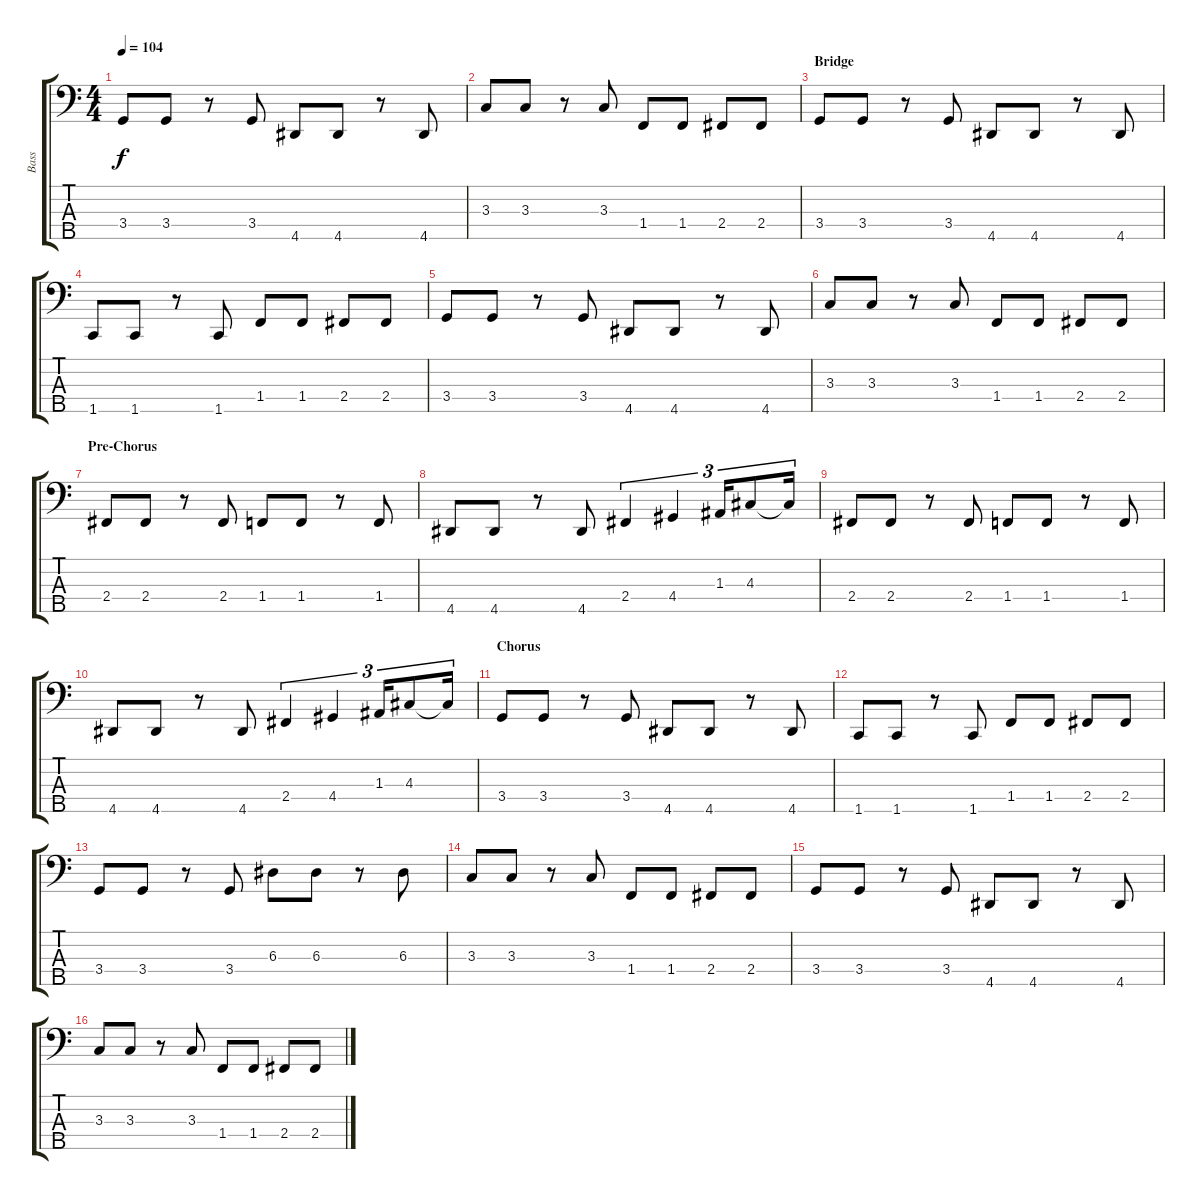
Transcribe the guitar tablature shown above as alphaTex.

\track ("Bass" "Bass") {instrument synthbass2}
\staff {score tabs}
\tuning (G2 D2 A1 E1 B0) {hide}
\ts (4 4)
\tempo 104
\clef f4
\ks c
3.4.8{dy f} 3.4.8 r.8 3.4.8 4.5.8 4.5.8 r.8 4.5.8 |
3.3.8 3.3.8 r.8 3.3.8 1.4.8 1.4.8 2.4.8 2.4.8 |
\section ("" "Bridge")
3.4.8 3.4.8 r.8 3.4.8 4.5.8 4.5.8 r.8 4.5.8 |
1.5.8 1.5.8 r.8 1.5.8 1.4.8 1.4.8 2.4.8 2.4.8 |
3.4.8 3.4.8 r.8 3.4.8 4.5.8 4.5.8 r.8 4.5.8 |
3.3.8 3.3.8 r.8 3.3.8 1.4.8 1.4.8 2.4.8 2.4.8 |
\section ("" "Pre-Chorus")
2.4.8 2.4.8 r.8 2.4.8 1.4.8 1.4.8 r.8 1.4.8 |
4.5.8 4.5.8 r.8 4.5.8 2.4.4{tu (3 2)} 4.4.4{tu (3 2)} 1.3.16{tu (3 2)} 4.3.8{tu (3 2)} 4.3{t}.16{tu (3 2)} |
2.4.8 2.4.8 r.8 2.4.8 1.4.8 1.4.8 r.8 1.4.8 |
4.5.8 4.5.8 r.8 4.5.8 2.4.4{tu (3 2)} 4.4.4{tu (3 2)} 1.3.16{tu (3 2)} 4.3.8{tu (3 2)} 4.3{t}.16{tu (3 2)} |
\section ("" "Chorus")
3.4.8 3.4.8 r.8 3.4.8 4.5.8 4.5.8 r.8 4.5.8 |
1.5.8 1.5.8 r.8 1.5.8 1.4.8 1.4.8 2.4.8 2.4.8 |
3.4.8 3.4.8 r.8 3.4.8 6.3.8 6.3.8 r.8 6.3.8 |
3.3.8 3.3.8 r.8 3.3.8 1.4.8 1.4.8 2.4.8 2.4.8 |
3.4.8 3.4.8 r.8 3.4.8 4.5.8 4.5.8 r.8 4.5.8 |
3.3.8 3.3.8 r.8 3.3.8 1.4.8 1.4.8 2.4.8 2.4.8
